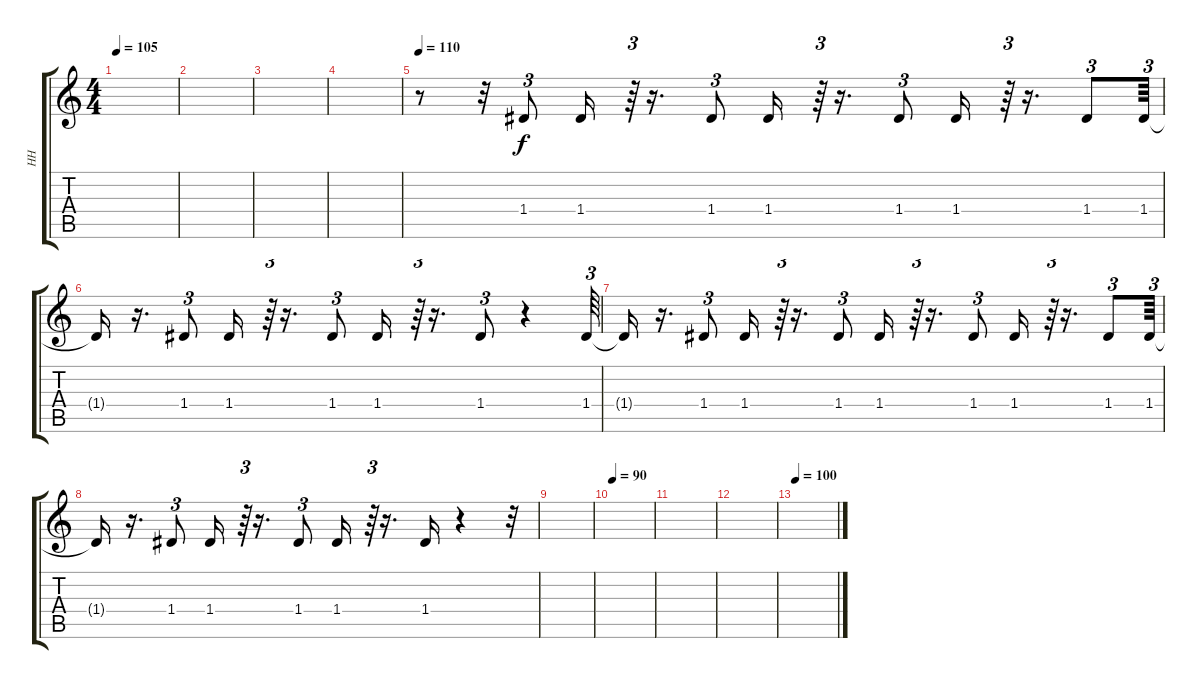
\track ("HH" "HH") {instrument acousticguitarsteel}
\staff {score tabs}
\tuning (E4 B3 G3 D3 A2 E2) {hide}
\ts (4 4)
\tempo 105
\clef g2
\ks c
|
|
|
|
\tempo 110
r.8 r.32 1.4.8{tu (3 2)} 1.4.16 r.64{tu (3 2)} r.16{d} 1.4.8{tu (3 2)} 1.4.16 r.64{tu (3 2)} r.16{d} 1.4.8{tu (3 2)} 1.4.16 r.64{tu (3 2)} r.16{d} 1.4.8{tu (3 2)} 1.4.64{tu (3 2)} |
1.4{t}.16 r.16{d} 1.4.8{tu (3 2)} 1.4.16 r.64{tu (3 2)} r.16{d} 1.4.8{tu (3 2)} 1.4.16 r.64{tu (3 2)} r.16{d} 1.4.8{tu (3 2)} r.4 1.4.64{tu (3 2)} |
1.4{t}.16 r.16{d} 1.4.8{tu (3 2)} 1.4.16 r.64{tu (3 2)} r.16{d} 1.4.8{tu (3 2)} 1.4.16 r.64{tu (3 2)} r.16{d} 1.4.8{tu (3 2)} 1.4.16 r.64{tu (3 2)} r.16{d} 1.4.8{tu (3 2)} 1.4.64{tu (3 2)} |
1.4{t}.16 r.16{d} 1.4.8{tu (3 2)} 1.4.16 r.64{tu (3 2)} r.16{d} 1.4.8{tu (3 2)} 1.4.16 r.64{tu (3 2)} r.16{d} 1.4.16 r.4 r.32 |
|
\tempo 90
|
|
|
\tempo 100
